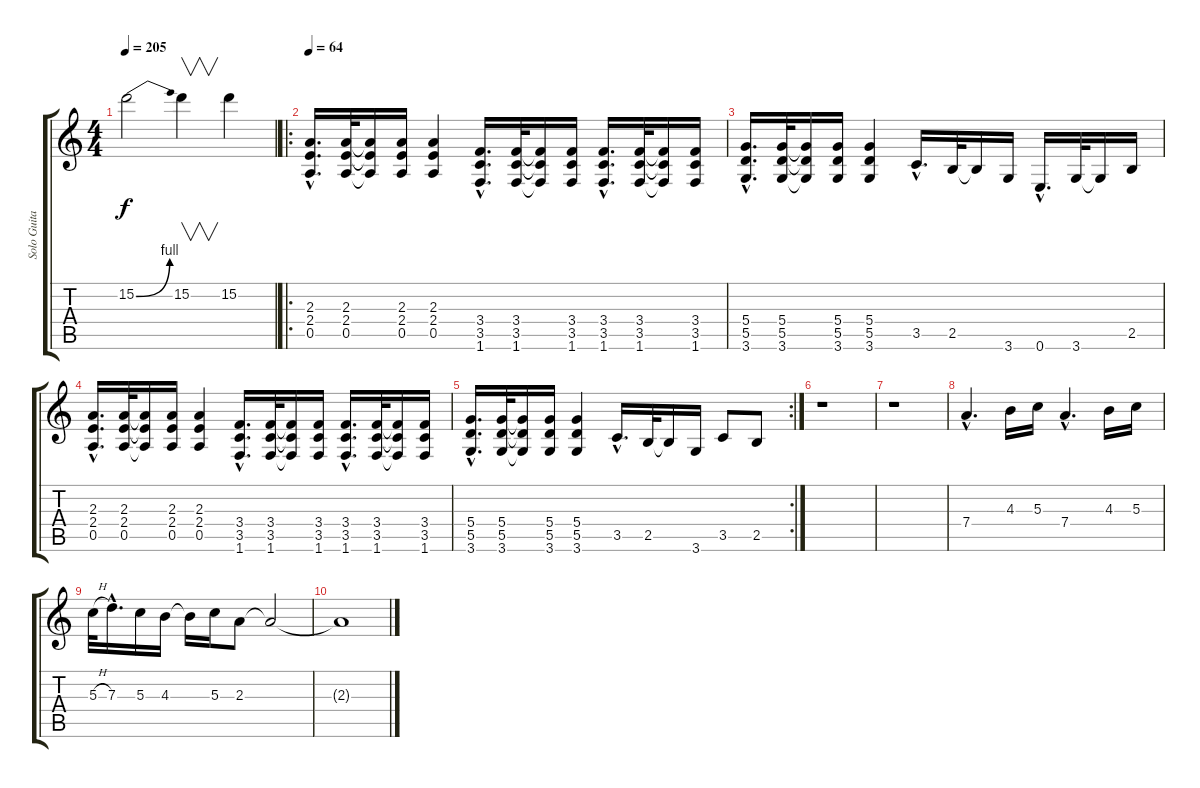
\track ("Solo Guitar" "Solo Guita") {instrument distortionguitar}
\staff {score tabs}
\tuning (E4 B3 G3 D3 A2 E2) {hide}
\ts (4 4)
\tempo 205
\clef g2
\ks c
15.2{be (bend 0 0 60 4)}.2{dy f} 15.2.4{v} 15.2.4 |
\ro
\tempo 64
(2.3{hac} 2.4{hac} 0.5{hac}).16{d} (2.3 2.4 0.5).32 (2.3{t} 2.4{t} 0.5{t}).16 (2.3 2.4 0.5).16 (2.3 2.4 0.5).4 (3.4{hac} 3.5{hac} 1.6{hac}).16{d} (3.4 3.5 1.6).32 (3.4{t} 3.5{t} 1.6{t}).16 (3.4 3.5 1.6).16 (3.4{hac} 3.5{hac} 1.6{hac}).16{d} (3.4 3.5 1.6).32 (3.4{t} 3.5{t} 1.6{t}).16 (3.4 3.5 1.6).16 |
(5.4{hac} 5.5{hac} 3.6{hac}).16{d} (5.4 5.5 3.6).32 (5.4{t} 5.5{t} 3.6{t}).16 (5.4 5.5 3.6).16 (5.4 5.5 3.6).4 3.5{hac}.16{d} 2.5.32 2.5{t}.16 3.6.16 0.6{hac}.16{d} 3.6.32 3.6{t}.16 2.5.16 |
(2.3{hac} 2.4{hac} 0.5{hac}).16{d} (2.3 2.4 0.5).32 (2.3{t} 2.4{t} 0.5{t}).16 (2.3 2.4 0.5).16 (2.3 2.4 0.5).4 (3.4{hac} 3.5{hac} 1.6{hac}).16{d} (3.4 3.5 1.6).32 (3.4{t} 3.5{t} 1.6{t}).16 (3.4 3.5 1.6).16 (3.4{hac} 3.5{hac} 1.6{hac}).16{d} (3.4 3.5 1.6).32 (3.4{t} 3.5{t} 1.6{t}).16 (3.4 3.5 1.6).16 |
\rc 2
(5.4{hac} 5.5{hac} 3.6{hac}).16{d} (5.4 5.5 3.6).32 (5.4{t} 5.5{t} 3.6{t}).16 (5.4 5.5 3.6).16 (5.4 5.5 3.6).4 3.5{hac}.16{d} 2.5.32 2.5{t}.16 3.6.16 3.5.8 2.5.8 |
r.1 |
r.1 |
7.4{hac}.4{d} 4.3.16 5.3.16 7.4{hac}.4{d} 4.3.16 5.3.16 |
5.3{h}.32 7.3{hac}.16{d} 5.3.16 4.3.16 4.3{t}.16 5.3.16 2.3.8 2.3{t}.2 |
2.3{t}.1
